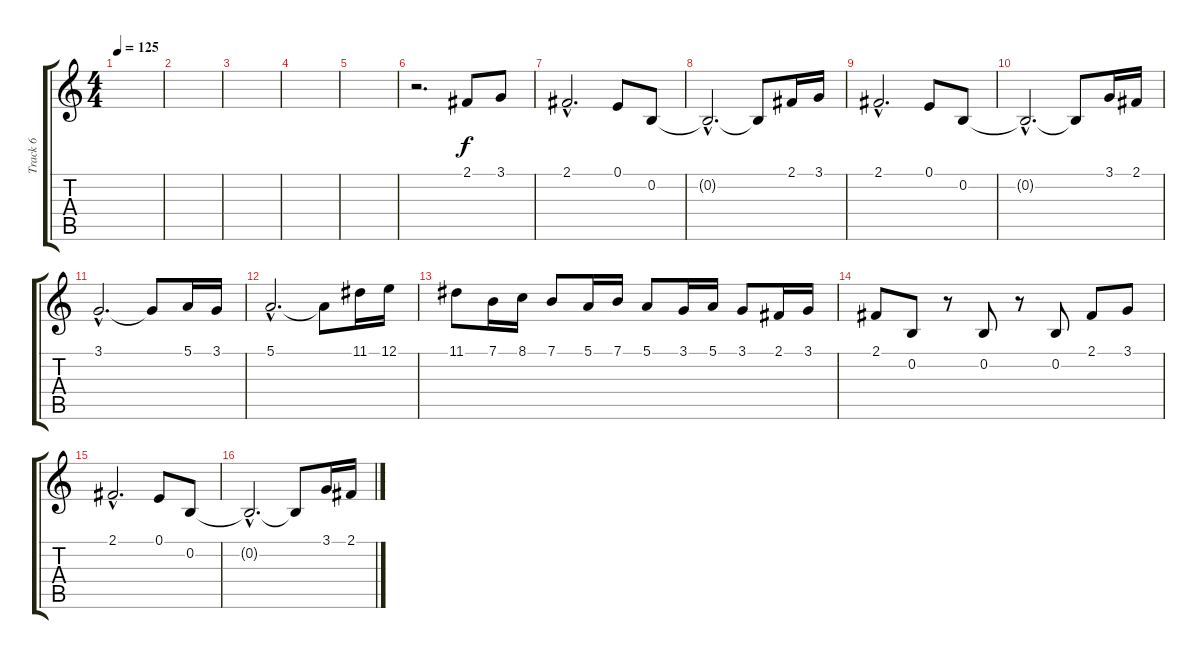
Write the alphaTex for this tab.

\track ("Track 6" "Track 6") {instrument tuba}
\staff {score tabs}
\tuning (E4 B3 G3 D3 A2 E2) {hide}
\ts (4 4)
\tempo 125
\clef g2
\ks c
|
|
|
|
|
r.2{d} 2.1.8 3.1.8 |
2.1{hac}.2{d} 0.1.8 0.2.8 |
0.2{hac t}.2{d} 0.2{t}.8 2.1.16 3.1.16 |
2.1{hac}.2{d} 0.1.8 0.2.8 |
0.2{hac t}.2{d} 0.2{t}.8 3.1.16 2.1.16 |
3.1{hac}.2{d} 3.1{t}.8 5.1.16 3.1.16 |
5.1{hac}.2{d} 5.1{t}.8 11.1.16 12.1.16 |
11.1.8 7.1.16 8.1.16 7.1.8 5.1.16 7.1.16 5.1.8 3.1.16 5.1.16 3.1.8 2.1.16 3.1.16 |
2.1.8 0.2.8 r.8 0.2.8 r.8 0.2.8 2.1.8 3.1.8 |
2.1{hac}.2{d} 0.1.8 0.2.8 |
0.2{hac t}.2{d} 0.2{t}.8 3.1.16 2.1.16
